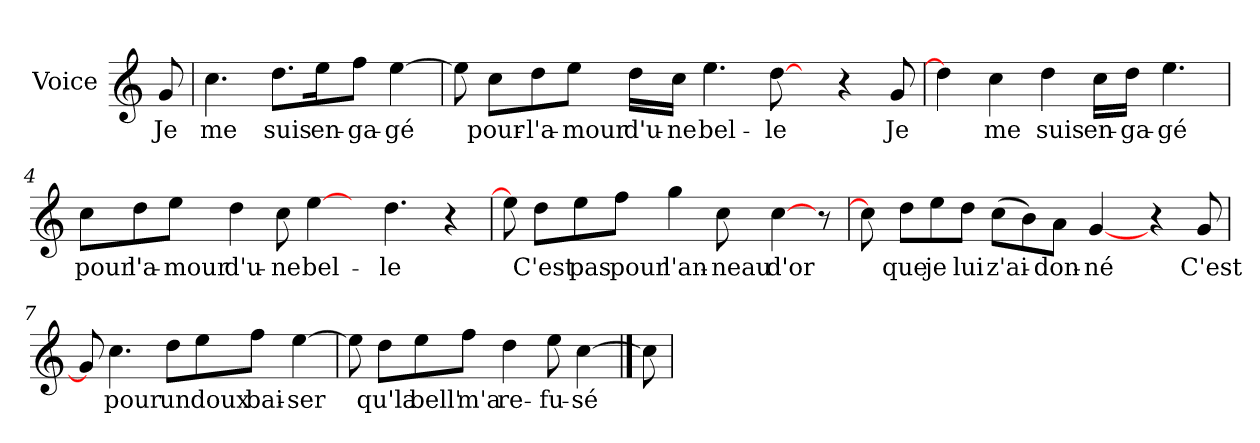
**kern	**text
*part1	*part1
*staff1	*staff1
*I"Voice	*
*I'V	*
*clefG2	*
*k[]	*
*C:	*
=	=
8g/	Je
=1	=1
4.cc\	me
8.dd\L	suis
16ee\k	en-
8ff\J	-ga-
[4ee\	-gé
=2	=2
8ee\]	.
8cc\L	pour-
8dd\	-l'a-
8ee\J	-mour
16dd\LL	d'u-
16cc\JJ	-ne
4.ee\	bel-
[8dd\	-le
8ryy	.
4r	.
8g/	Je
=3	=3
4dd\]	.
4cc\	me
4dd\	suis
16cc\LL	en-
16dd\JJ	-ga-
4.ee\	-gé
!!LO:LB:g=z
=4	=4
8cc\L	pour
8dd\	l'a-
8ee\J	-mour
4dd\	d'u-
8cc\	-ne
[4ee\	bel-
8ryy	.
4.dd\	-le
4r	.
=5	=5
8ee\]	.
8dd\L	C'est
8ee\	pas
8ff\J	pour
4gg\	l'an-
8cc\	-neau
[4cc\	d'or
8r	.
=6	=6
*^	*
8cc\]	32ryy	.
*MM98	*	*
.	1ryy	.
8dd\L	.	que
8ee\	.	je
8dd\J	.	lui
(>8cc\L	.	z'ai-
8b\)	.	.
8a\J	.	-don-
[4g/	.	-né
.	4...ryy	.
4r	.	.
8g/	.	C'est
*v	*v	*
!!LO:LB:g=z
=7	=7
8g/]	.
4.cc\	pour
8dd\L	un
8ee\	doux
8ff\J	bai-
[4ee\	-ser
=8	=8
8ee\]	.
8dd\L	qu'la
8ee\	bell'
8ff\J	m'a
4dd\	re-
8ee\	-fu-
[4cc\	-sé
==9	==9
8cc\]	.
=	=
*-	*-
